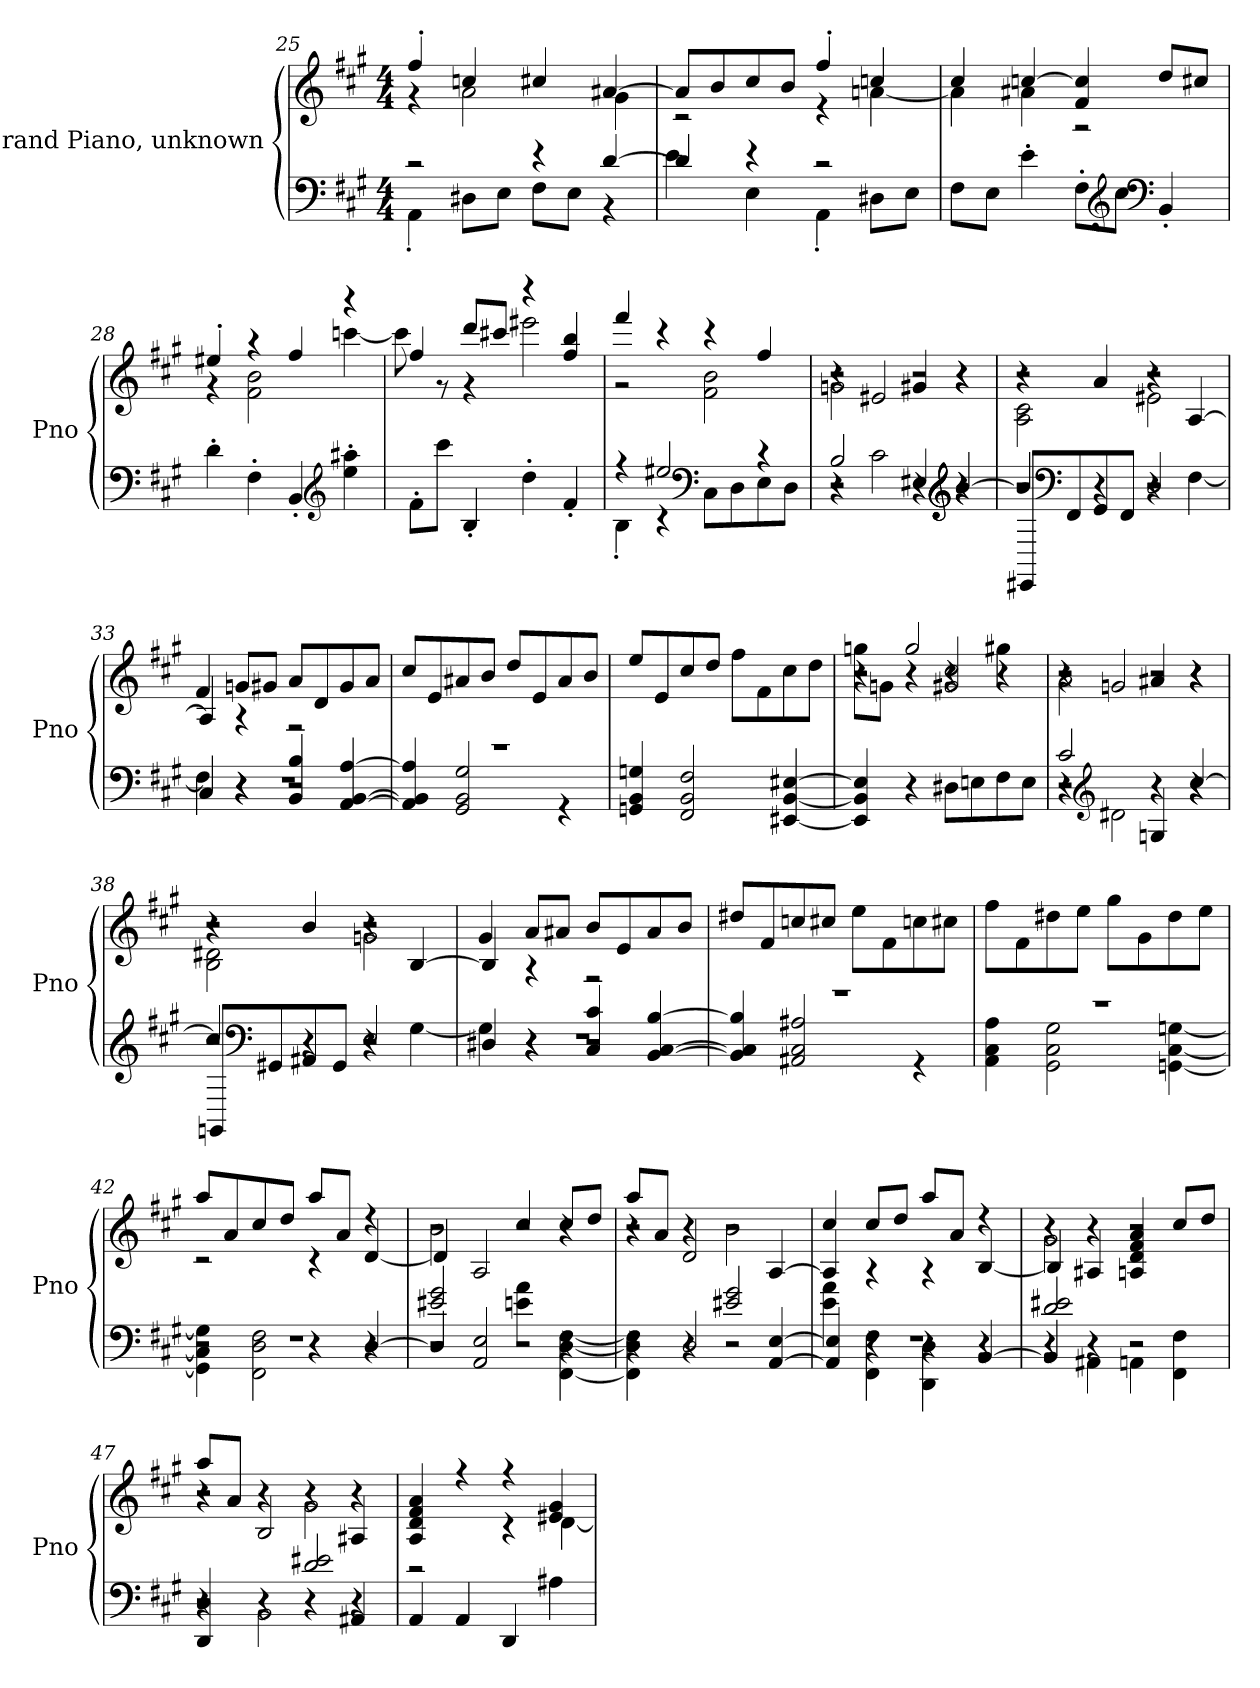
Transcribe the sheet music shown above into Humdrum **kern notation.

**kern	**kern
*part1	*part1
*staff2	*staff1
*I"Grand Piano, unknown	*
*I'Pno	*
*clefF4	*clefG2
*k[f#c#g#]	*k[f#c#g#]
*M4/4	*M4/4
=25	=25
*^	*^
2r	4AA'\	4ff#'/	4r
.	8D#X\L	4ccn/	2a\
.	8E\J	.	.
4r	8F#\L	4cc#X/	.
.	8E\J	.	.
[4d/	4r	[4a#X/	4g#\
=26	=26	=26	=26
4d/]	4e\	8a#/L]	2r
.	.	8b/	.
4r	4E\	8cc#/	.
.	.	8b/J	.
2r	4AA'\	4ff#'/	4r
.	8D#X\L	4ccn/	[4an\
.	8E\J	.	.
*v	*v	*	*
!!LO:PB:g=z	!!
=27	=27	=27
8F#\L	4cc#/	4a\]
8E\J	.	.
4e'\	[4ccn/	4a#X\
8F#'\L	4f#/ 4cc/]	2r
*clefG2	*	*
8cc#\J	.	.
*clefF4	*	*
4BB'/	8dd/L	.
.	8cc#X/J	.
=28	=28	=28
4d'\	4ee#X'/	4r
4F#'\	4r	2f#\ 2b\
4BB'/	4ff#/	.
*clefG2	*	*
4ee\' 4aa#X\'	4r	[4cccn\
=29	=29	=29
8f#'\L	4ff#/	8ccc\]
8ccc#\J	.	8r
4B'/	8ddd/L	4r
.	8ccc#X/J	.
4dd'\	4r	2eee#X\
4f#'/	4ff#/ 4bb/	.
=30	=30	=30
*^	*	*
4r	4B'\	4fff#/	2r
2ee#X/	4r	4r	.
*clefF4	*	*	*
.	8C#\L	4r	2f#\ 2b\
.	8D\	.	.
4r	8E\	4ff#/	.
.	8D\J	.	.
!!LO:LB:g=z
=31	=31	=31	=31
*	*^	*	*^
2B/	4r	2r	2r	2gn\	4r
.	2c#\	.	.	.	2e#X/
4r	.	4E#X/	4g#X/	2r	.
*clefG2	*	*	*	*	*
[4b/	4r	4r	4r	.	4r
=32	=32	=32	=32	=32	=32
4b/]	2r	8EE#X/L	4r	2A\ 2c#\	2r
*clefF4	*	*	*	*	*
.	.	8FF#/	.	.	.
4r	.	8GG#/	4a/	.	.
.	.	8FF#/J	.	.	.
2D/	4r	2r	2r	2e#X\	4r
.	[4F#\	.	.	.	[4A/
*	*	*	*	*v	*v
=33	=33	=33	=33	=33
1r	4F#\]	4C#/	4f#/	4A/]
.	4r	4r	8gn/L	4r
.	.	.	8g#X/J	.
.	2r	4BB/ 4B/	8a/L	2r
.	.	.	8d/	.
.	.	[4AA/ [4BB/ [4A/	8g#/	.
.	.	.	8a/J	.
*	*v	*v	*	*
*	*	*v	*v
=34	=34	=34
1r	4AA/] 4BB/] 4A/]	8cc#/L
.	.	8e/
.	2GG#/ 2BB/ 2G#/	8a#X/
.	.	8b/J
.	.	8dd/L
.	.	8e/
.	4r	8a#/
.	.	8b/J
*v	*v	*
=35	=35
4GGn/ 4BB/ 4Gn/	8ee/L
.	8e/
2FF#/ 2BB/ 2F#/	8cc#/
.	8dd/J
.	8ff#\L
.	8f#\
[4EE#X/ [4BB/ [4E#X/	8cc#\
.	8dd\J
!!LO:LB:g=z
=36	=36
*	*^
*	*	*^
4EE#/] 4BB/] 4E#/]	4r	8ggn\L	2r
.	.	8gn\J	.
4r	2gg/	4r	.
8D#X\L	.	4r	2g#X/ 2cc#/
8En\	.	.	.
8F#\	4r	4gg#X\	.
8E\J	.	.	.
=37	=37	=37	=37
*^	*	*	*
*	*^	*	*	*
2c#/	4r	2r	2r	2a\	4r
*clefG2	*	*	*	*	*
.	2d#X\	.	.	.	2gn/
4r	.	4Gn/	4a#X/	2r	.
[4cc#/	4r	4r	4r	.	4r
=38	=38	=38	=38	=38	=38
4cc#/]	2r	8GGn/L	4r	2B\ 2d#X\	2r
*clefF4	*	*	*	*	*
.	.	8GG#X/	.	.	.
4r	.	8AA#X/	4b/	.	.
.	.	8GG#/J	.	.	.
2E/	4r	2r	2r	2gn\	4r
.	[4G#\	.	.	.	[4B/
*	*	*	*	*v	*v
=39	=39	=39	=39	=39
1r	4G#\]	4D#X/	4g#/	4B/]
.	4r	4r	8a/L	4r
.	.	.	8a#X/J	.
.	2r	4C#/ 4c#/	8b/L	2r
.	.	.	8e/	.
.	.	[4BB/ [4C#/ [4B/	8a#/	.
.	.	.	8b/J	.
*	*v	*v	*	*
*	*	*v	*v
!!LO:LB:g=z
=40	=40	=40
1r	4BB/] 4C#/] 4B/]	8dd#X/L
.	.	8f#/
.	2AA#X/ 2C#/ 2A#X/	8ccn/
.	.	8cc#X/J
.	.	8ee\L
.	.	8f#\
.	4r	8ccn\
.	.	8cc#X\J
=41	=41	=41
1r	4AA\ 4C#\ 4A\	8ff#\L
.	.	8f#\
.	2GG#\ 2C#\ 2G#\	8dd#X\
.	.	8ee\J
.	.	8gg#\L
.	.	8g#\
.	[4GGn\ [4C#\ [4Gn\	8dd#\
.	.	8ee\J
=42	=42	=42
*	*^	*^
1r	4GG\] 4C#\] 4G\]	2r	8aa/L	2r
.	.	.	8a/	.
.	2FF#\ 2D\ 2F#\	.	8cc#/	.
.	.	.	8dd/J	.
.	.	4r	8aa/L	4r
.	.	.	8a/J	.
.	4r	[4D/	4r	[4d/
=43	=43	=43	=43	=43
*	*	*	*	*^
2e#X/ 2g#/	2r	4D/]	2r	2b\	4d/]
.	.	2AA/ 2E/	.	.	2A/
2r	4en\ 4a\	.	4cc#/	2r	.
.	[4FF#\ [4D\ [4F#\	4r	8cc#/L	.	4r
.	.	.	8dd/J	.	.
=44	=44	=44	=44	=44	=44
2r	4FF#\] 4D\] 4F#\]	4r	8aa/L	2r	4r
.	.	.	8a/J	.	.
.	4r	2D/	4r	.	2d/
2e#X/ 2g#/	2r	.	2r	2b\	.
.	.	[4AA/ [4E/	.	.	[4A/
*	*	*	*	*v	*v
!!LO:LB:g=z
=45	=45	=45	=45	=45
1r	4e\ 4a\	4AA/] 4E/]	4cc#/	4A/]
.	4FF#\ 4F#\	4r	8cc#/L	4r
.	.	.	8dd/J	.
.	4DD\ 4D\	4r	8aa/L	4r
.	.	.	8a/J	.
.	4r	[4BB/	4r	[4B/
=46	=46	=46	=46	=46
*	*	*	*	*^
2d/ 2e#X/	4r	4BB/]	4r	2g#\	4B/]
.	4AA#X\	4r	4A#X/	.	4r
2r	4AAn\	2r	4An/ 4d/ 4f#/ 4a/	2r	2r
.	4FF#\ 4F#\	.	8cc#/L	.	.
.	.	.	8dd/J	.	.
=47	=47	=47	=47	=47	=47
2r	4r	4DD/ 4D/	8aa/L	2r	4r
.	.	.	8a/J	.	.
.	2BB\	4r	4r	.	2B/
2d/ 2e#X/	.	4r	4r	2g#\	.
.	4r	4AA#X/	4A#X/	.	4r
*v	*v	*v	*	*	*
*	*	*v	*v
=48	=48	=48
4AA/	4A/ 4d/ 4f#/ 4a/	2r
4AA/	4r	.
4DD/	4r	4r
4A#X\	4e#X/ 4g#/	[4d\
*	*v	*v
=	=
*-	*-
